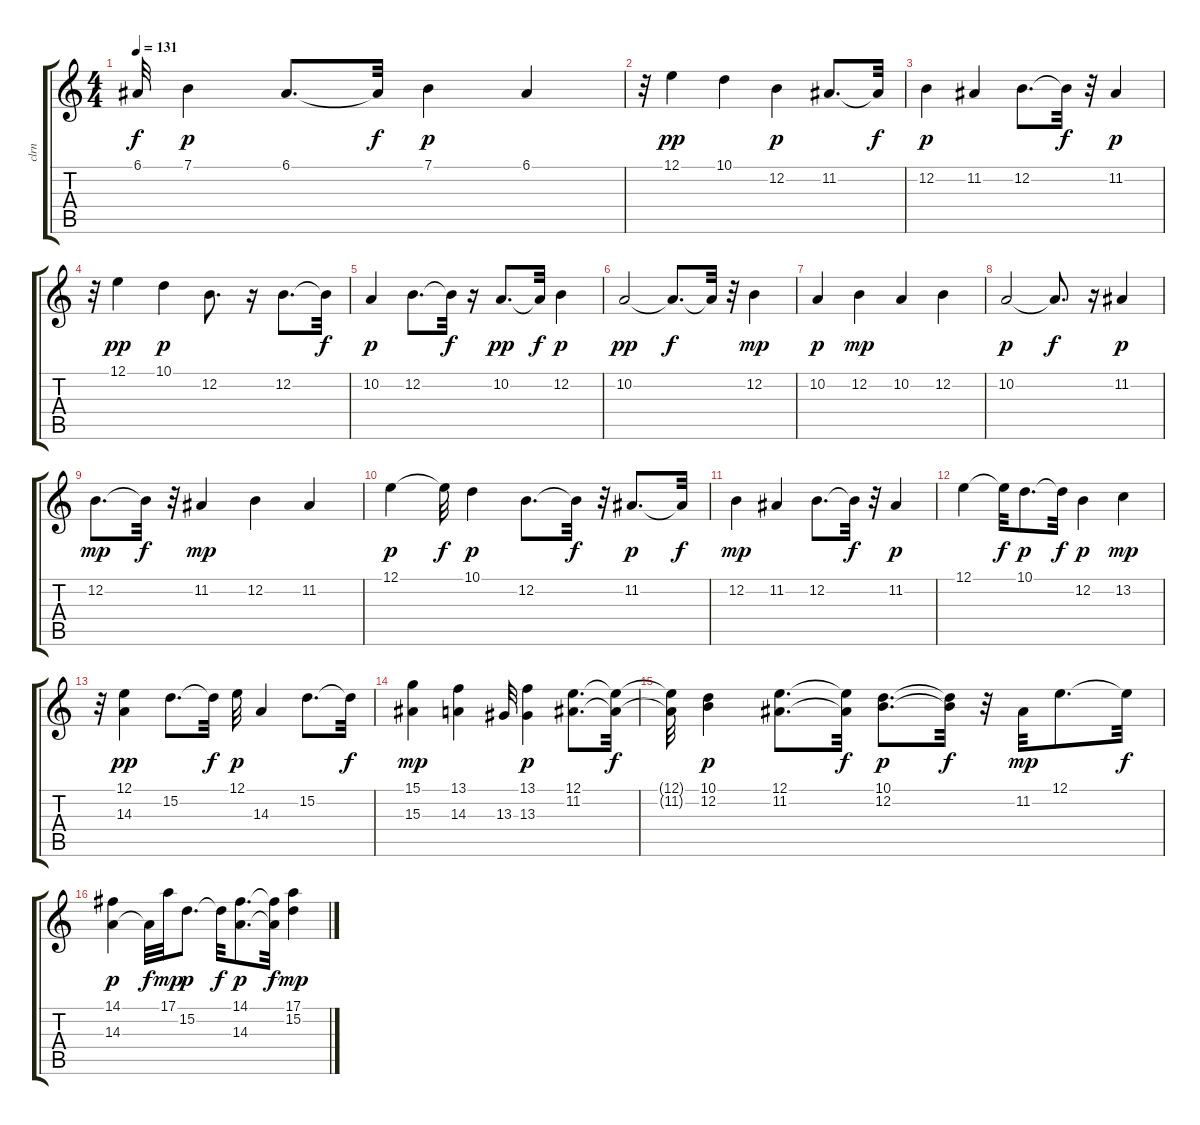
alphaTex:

\track ("clrn" "clrn") {instrument clarinet}
\staff {score tabs}
\tuning (E4 B3 G3 D3 A2 E2) {hide}
\ts (4 4)
\tempo 131
\clef g2
\ks c
6.1{t}.32{dy f} 7.1.4{dy p} 6.1.8{d} 6.1{t}.32{dy f} 7.1.4{dy p} 6.1.4 |
r.32 12.1.4{dy pp} 10.1.4 12.2.4{dy p} 11.2.8{d} 11.2{t}.32{dy f} |
12.2.4{dy p} 11.2.4 12.2.8{d} 12.2{t}.32{dy f} r.32 11.2.4{dy p} |
r.32 12.1.4{dy pp} 10.1.4{dy p} 12.2.8{d} r.16 12.2.8{d} 12.2{t}.32{dy f} |
10.2.4{dy p} 12.2.8{d} 12.2{t}.32{dy f} r.16 10.2.8{d dy pp} 10.2{t}.32{dy f} 12.2.4{dy p} |
10.2.2{dy pp} 10.2{t}.8{d dy f} 10.2{t}.32 r.32 12.2.4{dy mp} |
10.2.4{dy p} 12.2.4{dy mp} 10.2.4 12.2.4 |
10.2.2{dy p} 10.2{t}.8{d dy f} r.16 11.2.4{dy p} |
12.2.8{d dy mp} 12.2{t}.32{dy f} r.32 11.2.4{dy mp} 12.2.4 11.2.4 |
12.1.4{dy p} 12.1{t}.32{dy f} 10.1.4{dy p} 12.2.8{d} 12.2{t}.32{dy f} r.32 11.2.8{d dy p} 11.2{t}.32{dy f} |
12.2.4{dy mp} 11.2.4 12.2.8{d} 12.2{t}.32{dy f} r.32 11.2.4{dy p} |
12.1.4 12.1{t}.32{dy f} 10.1.8{d dy p} 10.1{t}.32{dy f} 12.2.4{dy p} 13.2.4{dy mp} |
r.32 (12.1 14.3).4{dy pp} 15.2.8{d} 15.2{t}.32{dy f} 12.1.32{dy p} 14.3.4 15.2.8{d} 15.2{t}.32{dy f} |
(15.1 15.3).4{dy mp} (13.1 14.3).4 13.3.32 (13.1 13.3).4{dy p} (12.1 11.2).8{d} (12.1{t} 11.2{t}).32{dy f} |
(12.1{t} 11.2{t}).32 (10.1 12.2).4{dy p} (12.1 11.2).8{d} (12.1{t} 11.2{t}).32{dy f} (10.1 12.2).8{d dy p} (10.1{t} 12.2{t}).32{dy f} r.32 11.2.32{dy mp} 12.1.8{d} 12.1{t}.32{dy f} |
(14.1 14.3).4{dy p} 14.3{t}.32{dy f} 17.1.32{dy mp} 15.2.8{d dy p} 15.2{t}.32{dy f} (14.1 14.3).8{d dy p} (14.1{t} 14.3{t}).32{dy f} (17.1 15.2).4{dy mp}
